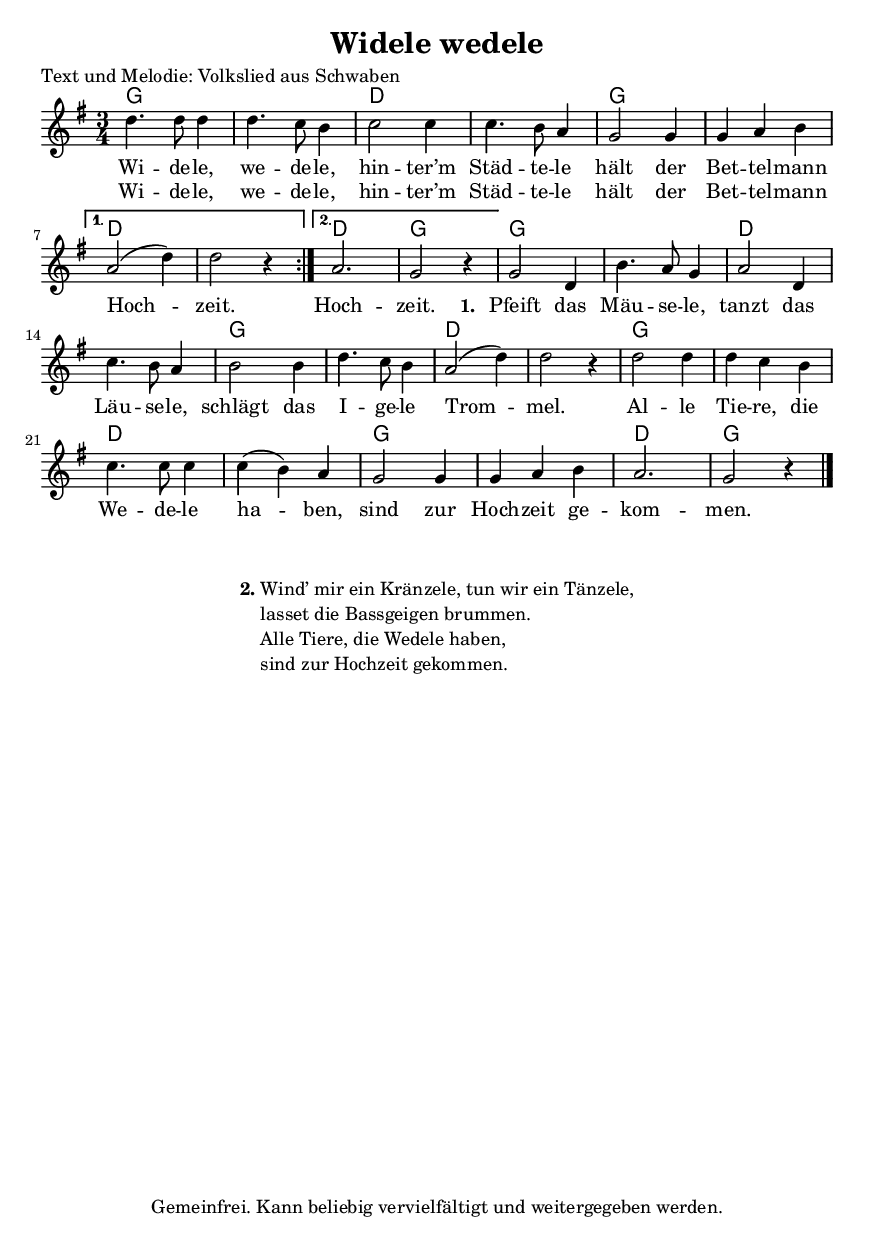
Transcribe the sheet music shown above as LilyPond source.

% ****************************************************************
% *** Created on Thu Feb 03 22:24:02 CET 2011 by Wolfgang Pilz ***
% ****************************************************************
%
% geringfügige Änderungen von Hauke Rehr

% *** Vorspann                                                 ***
\version "2.12.3"
\include "deutsch.ly"
\include "default.ly"

#(set-global-staff-size 16)

\header {
  title = "Widele wedele"
  poet = "Text und Melodie: Volkslied aus Schwaben"
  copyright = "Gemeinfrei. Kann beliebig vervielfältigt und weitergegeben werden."
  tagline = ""
}


% ****************************************************************
% *** Text und Melodie                                         ***
% ****************************************************************

wideleVerse= \lyricmode {

  Wi -- de -- le, we -- de -- le, hin -- ter’m Städ -- te -- le
  hält der Bet -- tel -- mann Hoch -- zeit.
  Hoch -- zeit.
  \set stanza = #"1. "
  Pfeift das Mäu -- se -- le, tanzt das Läu -- se -- le,
  schlägt das I -- ge -- le Trom -- mel.
  Al -- le Tie -- re, die We -- de -- le ha -- ben,
  sind zur Hoch -- zeit ge -- kom -- men.
}

wideleVerseWdh= \lyricmode {
  Wi -- de -- le, we -- de -- le, hin -- ter’m Städ -- te -- le
  hält der Bet -- tel -- mann
}

wideleVoice = \new Staff {
  \autoBeamOff
  \time 3/4
  \key g \major
  \clef treble
  \relative c'' {
    \context Voice = "wideleMelody" {
      \dynamicUp
    % Type notes here
    %	\partial 4
      \repeat volta 2 {d4. d8 d4 d4. c8 h4
      c2 c4 c4. h8 a4
      g2 g4 g4 a h \break }
      \alternative {
        { a2( d4) d2 r4 }
        { a2. g2 r4 }
      }
      g2 d4 h'4. a8 g4 a2 d,4 \break
      c'4. h8 a4 h2 h4 d4. c8 h4
      a2( d4) d2 r4 d2 d4 d c h \break
      c4. c8 c4 c4(  h) a g2 g4 g a h
      a2. g2 r4

      \bar "|."
    }
  }
}

wideleHarmonies = \chordmode {
  \germanChords
  % \set chordChanges = ##t
   g1. d1.  g1.
   d1. d2. g2.
   g1. d1. g1. d1.
   g1. d1. g1. d2. g2.
}

% ****************************************************************
% *** Generierung                                              ***
% ****************************************************************

\score {
  <<
    \context ChordNames { \wideleHarmonies }
    \wideleVoice
    \context Lyrics = "lwideleMelody" \lyricmode {
      \lyricsto "wideleMelody" \wideleVerse
    }
    \context Lyrics = "lwideleMelody2" \lyricmode {
      \lyricsto "wideleMelody" \wideleVerseWdh
    }

  >>

  \layout {  indent = #0
  }

}

\markup {
  \fill-line {
    \larger
    \hspace #0.1
    \column {
      \hspace #0.3
      \line {
        \bold "2."
        \column {
          "Wind’ mir ein Kränzele, tun wir ein Tänzele,"
          "lasset die Bassgeigen brummen."
          "Alle Tiere, die Wedele haben, "
          "sind zur Hochzeit gekommen."
        }
      }
    }
    \hspace #0.1
  }
}

 % some settings % vim: sw=2 et
